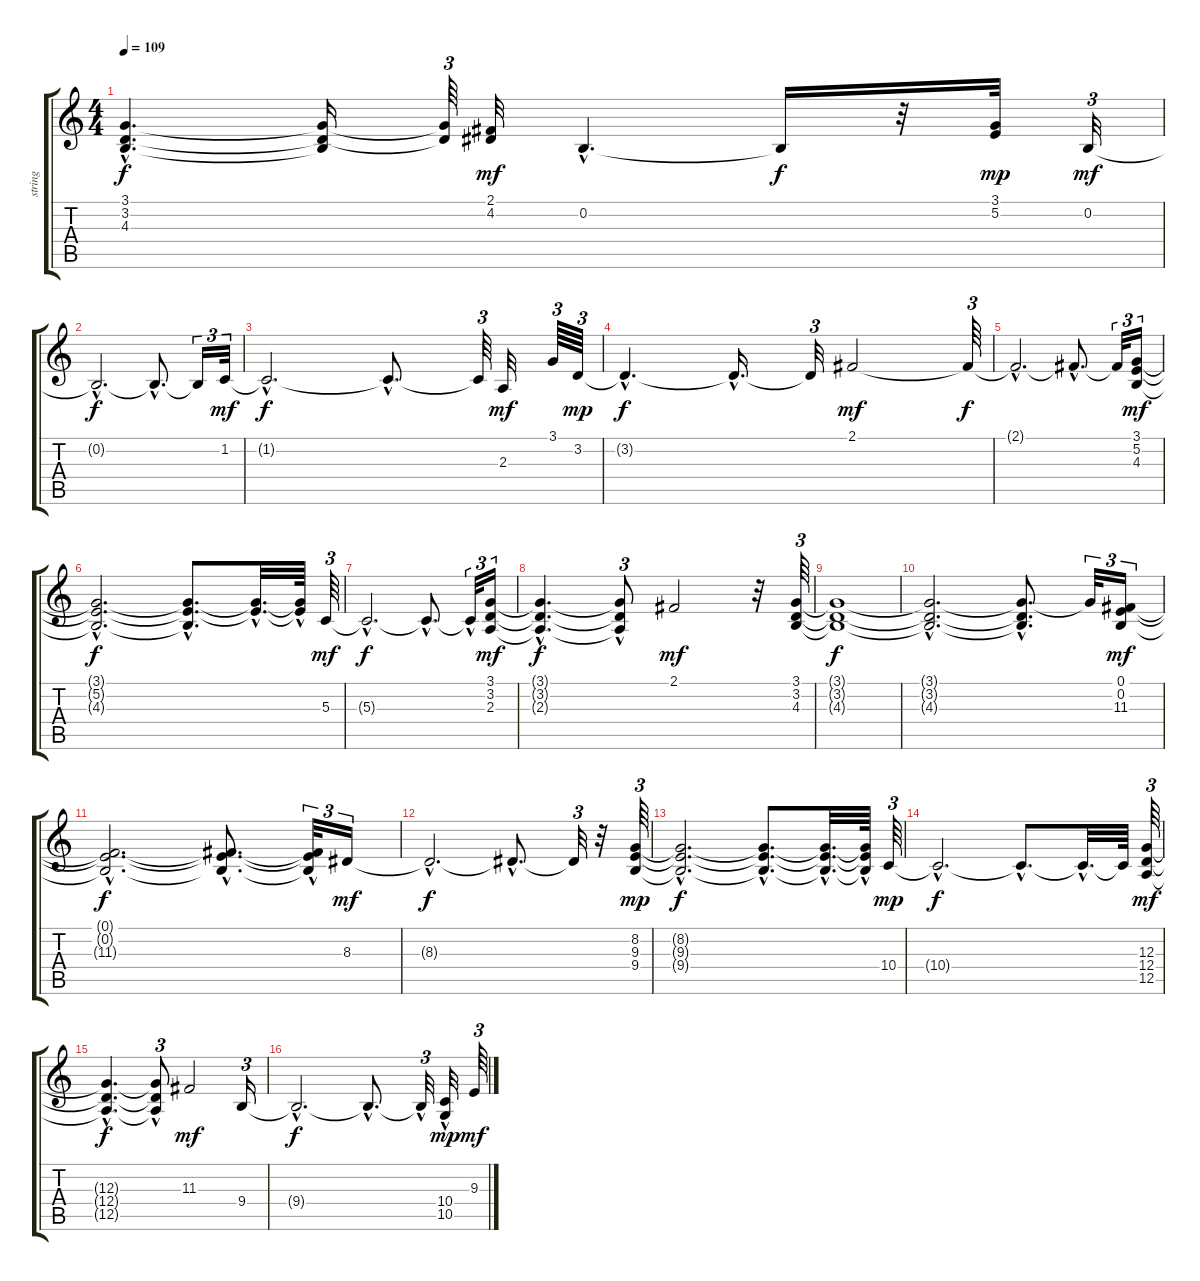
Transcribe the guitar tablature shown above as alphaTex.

\track ("string" "string") {instrument synthstrings1}
\staff {score tabs}
\tuning (E4 B3 G3 D3 A2 E2) {hide}
\ts (4 4)
\tempo 109
\clef g2
\ks c
(3.1{hac t} 3.2{hac t} 4.3{hac t}).4{d dy f} (3.1{t} 3.2{t} 4.3{t}).16 (3.1{t} 3.2{t}).64{tu (3 2)} (2.1 4.2).32{dy mf} 0.2{hac}.4{d} 0.2{t}.16{dy f} r.32 (3.1 5.2).32{dy mp} 0.2.32{tu (3 2) dy mf} |
0.2{hac t}.2{d dy f} 0.2{hac t}.8{d} 0.2{t}.16{tu (3 2)} 1.2.32{tu (3 2) dy mf} |
1.2{hac t}.2{d dy f} 1.2{hac t}.8{d} 1.2{t}.64{tu (3 2)} 2.3.32{dy mf} 3.1.64{tu (3 2)} 3.2.64{tu (3 2) dy mp} |
3.2{hac t}.4{d dy f} 3.2{hac t}.16{d} 3.2{t}.32{tu (3 2)} 2.1.2{dy mf} 2.1{t}.64{tu (3 2) dy f} |
2.1{hac t}.2{d} 2.1{hac t}.8{d} 2.1{t}.32{tu (3 2)} (3.1 5.2 4.3).16{tu (3 2) dy mf} |
(3.1{hac t} 5.2{hac t} 4.3{hac t}).2{d dy f} (3.1{hac t} 5.2{hac t} 4.3{t}).8{d} (3.1{hac t} 5.2{hac t}).32{d} (3.1{hac t} 5.2{hac t}).64 5.3.64{tu (3 2) dy mf} |
5.3{hac t}.2{d dy f} 5.3{hac t}.8{d} 5.3{hac t}.32{tu (3 2)} (3.1 3.2 2.3).16{tu (3 2) dy mf} |
(3.1{hac t} 3.2{hac t} 2.3{hac t}).4{d dy f} (3.1{hac t} 3.2{t} 2.3{t}).8{tu (3 2)} 2.1.2{dy mf} r.32 (3.1 3.2 4.3).64{tu (3 2)} |
(3.1{t} 3.2{t} 4.3{t}).1{dy f} |
(3.1{hac t} 3.2{hac t} 4.3{hac t}).2{d} (3.1{hac t} 3.2{t} 4.3{t}).8{d} 3.1{t}.32{tu (3 2)} (0.1 0.2 11.3).16{tu (3 2) dy mf} |
(0.1{hac t} 0.2{hac t} 11.3{hac t}).2{d dy f} (0.1{hac t} 0.2{hac t} 11.3{hac t}).8{d} (0.1{t} 0.2{t} 11.3{hac t}).32{tu (3 2)} 8.3.16{tu (3 2) dy mf} |
8.3{hac t}.2{d dy f} 8.3{hac t}.8{d} 8.3{t}.32{tu (3 2)} r.32 (8.2 9.3 9.4).64{tu (3 2) dy mp} |
(8.2{hac t} 9.3{hac t} 9.4{hac t}).2{d dy f} (8.2{hac t} 9.3{hac t} 9.4{hac t}).8{d} (8.2{hac t} 9.3{hac t} 9.4{hac t}).32{d} (8.2{hac t} 9.3{t} 9.4{t}).64 10.4.64{tu (3 2) dy mp} |
10.4{hac t}.2{d dy f} 10.4{hac t}.8{d} 10.4{hac t}.32{d} 10.4{t}.64 (12.3 12.4 12.5).64{tu (3 2) dy mf} |
(12.3{hac t} 12.4{hac t} 12.5{hac t}).4{d dy f} (12.3{hac t} 12.4{t} 12.5{t}).8{tu (3 2)} 11.3.2{dy mf} 9.4.16{tu (3 2)} |
9.4{hac t}.2{d dy f} 9.4{hac t}.8{d} 9.4{hac t}.32{tu (3 2)} (10.4{hac} 10.5).32{dy mp} 9.3.64{tu (3 2) dy mf}
